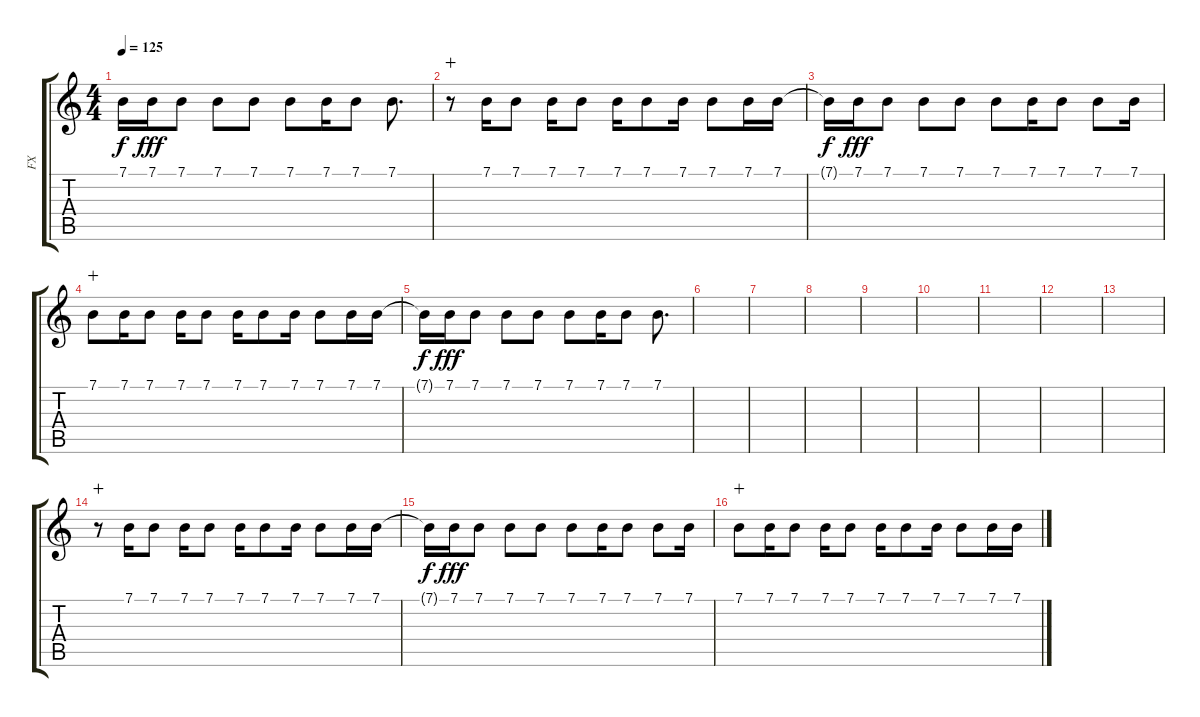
\track ("FX" "FX") {instrument pad6metallic}
\staff {score tabs}
\tuning (E4 B3 G3 D3 A2 E2) {hide}
\ts (4 4)
\tempo 125
\clef g2
\ks c
7.1{t}.16{dy f} 7.1.16{dy fff} 7.1.8 7.1.8 7.1.8 7.1.8 7.1.16 7.1.8 7.1.8{d} |
r.8{wahc} 7.1.16{volume 1 balance 0} 7.1.8 7.1.16 7.1.8 7.1.16 7.1.8 7.1.16 7.1.8 7.1.16 7.1.16 |
7.1{t}.16{dy f} 7.1.16{dy fff} 7.1.8 7.1.8 7.1.8 7.1.8 7.1.16 7.1.8 7.1.8 7.1.16 |
7.1.8{wahc} 7.1.16{volume 16 balance 16} 7.1.8 7.1.16 7.1.8 7.1.16 7.1.8 7.1.16 7.1.8 7.1.16 7.1.16 |
7.1{t}.16{dy f} 7.1.16{dy fff} 7.1.8 7.1.8 7.1.8 7.1.8 7.1.16 7.1.8 7.1.8{d} |
|
|
|
|
|
|
|
|
r.8{volume 16 balance 16 wahc} 7.1.16{volume 1 balance 0} 7.1.8 7.1.16 7.1.8 7.1.16 7.1.8 7.1.16 7.1.8 7.1.16 7.1.16 |
7.1{t}.16{dy f} 7.1.16{dy fff} 7.1.8 7.1.8 7.1.8 7.1.8 7.1.16 7.1.8 7.1.8 7.1.16 |
7.1.8{wahc} 7.1.16{volume 16 balance 16} 7.1.8 7.1.16 7.1.8 7.1.16 7.1.8 7.1.16 7.1.8 7.1.16 7.1.16
